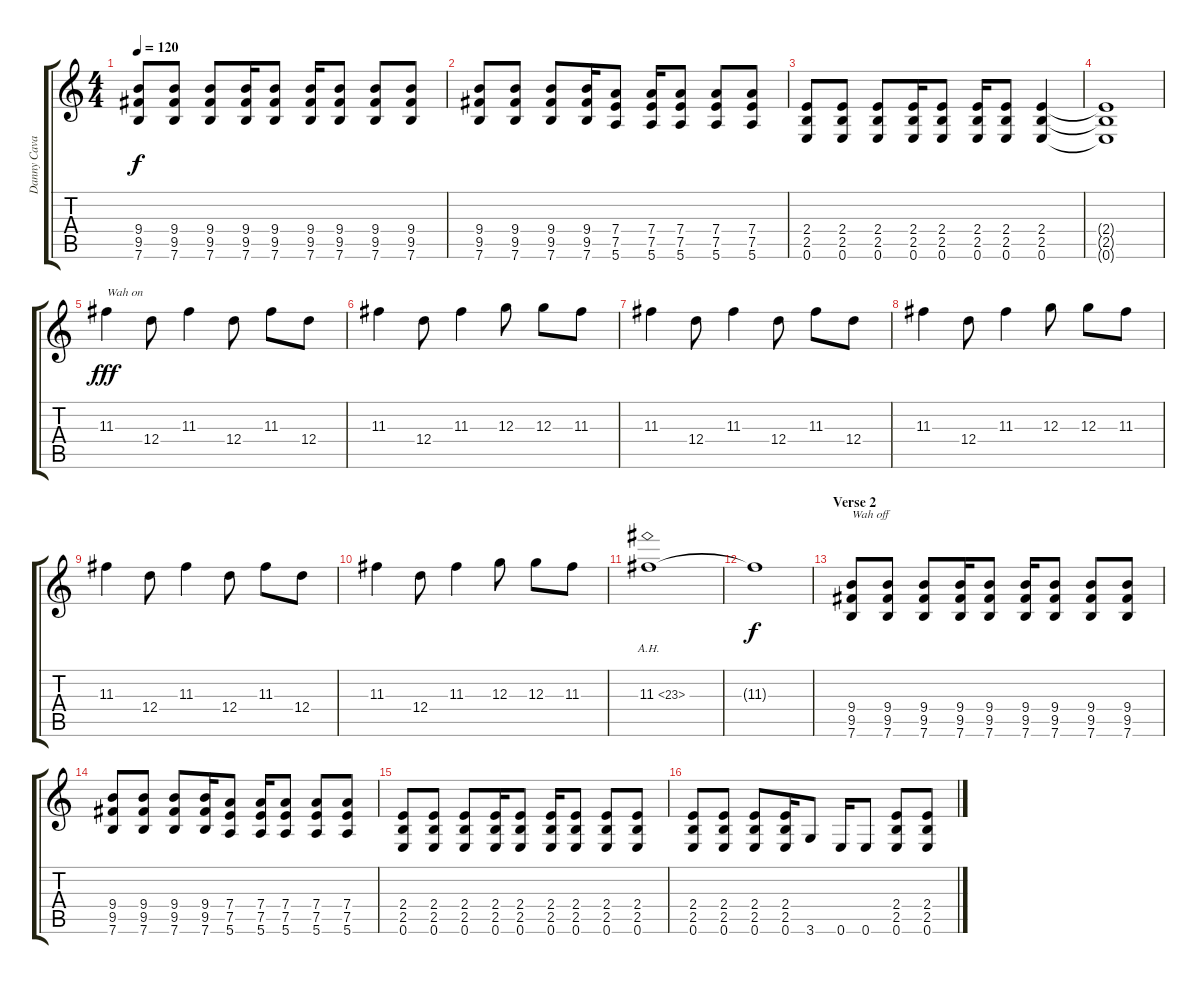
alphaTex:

\track ("Danny Cavanagh (Electric Guitar 1)" "Danny Cava") {instrument distortionguitar}
\staff {score tabs}
\tuning (E4 B3 G3 D3 A2 E2) {hide}
\ts (4 4)
\tempo 120
\clef g2
\ks c
(9.4 9.5 7.6).8{dy f} (9.4 9.5 7.6).8 (9.4 9.5 7.6).8 (9.4 9.5 7.6).16 (9.4 9.5 7.6).8 (9.4 9.5 7.6).16 (9.4 9.5 7.6).8 (9.4 9.5 7.6).8 (9.4 9.5 7.6).8 |
(9.4 9.5 7.6).8 (9.4 9.5 7.6).8 (9.4 9.5 7.6).8 (9.4 9.5 7.6).16 (7.4 7.5 5.6).8 (7.4 7.5 5.6).16 (7.4 7.5 5.6).8 (7.4 7.5 5.6).8 (7.4 7.5 5.6).8 |
(2.4 2.5 0.6).8 (2.4 2.5 0.6).8 (2.4 2.5 0.6).8 (2.4 2.5 0.6).16 (2.4 2.5 0.6).8 (2.4 2.5 0.6).16 (2.4 2.5 0.6).8 (2.4 2.5 0.6).4 |
(2.4{t} 2.5{t} 0.6{t}).1 |
11.3.4{txt "Wah on" dy fff volume 13} 12.4.8 11.3.4 12.4.8 11.3.8 12.4.8 |
11.3.4 12.4.8 11.3.4 12.3.8 12.3.8 11.3.8 |
11.3.4 12.4.8 11.3.4 12.4.8 11.3.8 12.4.8 |
11.3.4 12.4.8 11.3.4 12.3.8 12.3.8 11.3.8 |
11.3.4 12.4.8 11.3.4 12.4.8 11.3.8 12.4.8 |
11.3.4 12.4.8 11.3.4 12.3.8 12.3.8 11.3.8 |
11.3{ah 12}.1 |
11.3{t}.1{dy f} |
\section ("" "Verse 2")
(9.4 9.5 7.6).8{txt "Wah off" volume 12} (9.4 9.5 7.6).8 (9.4 9.5 7.6).8 (9.4 9.5 7.6).16 (9.4 9.5 7.6).8 (9.4 9.5 7.6).16 (9.4 9.5 7.6).8 (9.4 9.5 7.6).8 (9.4 9.5 7.6).8 |
(9.4 9.5 7.6).8 (9.4 9.5 7.6).8 (9.4 9.5 7.6).8 (9.4 9.5 7.6).16 (7.4 7.5 5.6).8 (7.4 7.5 5.6).16 (7.4 7.5 5.6).8 (7.4 7.5 5.6).8 (7.4 7.5 5.6).8 |
(2.4 2.5 0.6).8 (2.4 2.5 0.6).8 (2.4 2.5 0.6).8 (2.4 2.5 0.6).16 (2.4 2.5 0.6).8 (2.4 2.5 0.6).16 (2.4 2.5 0.6).8 (2.4 2.5 0.6).8 (2.4 2.5 0.6).8 |
(2.4 2.5 0.6).8 (2.4 2.5 0.6).8 (2.4 2.5 0.6).8 (2.4 2.5 0.6).16 3.6.8 0.6.16 0.6.8 (2.4 2.5 0.6).8 (2.4 2.5 0.6).8
